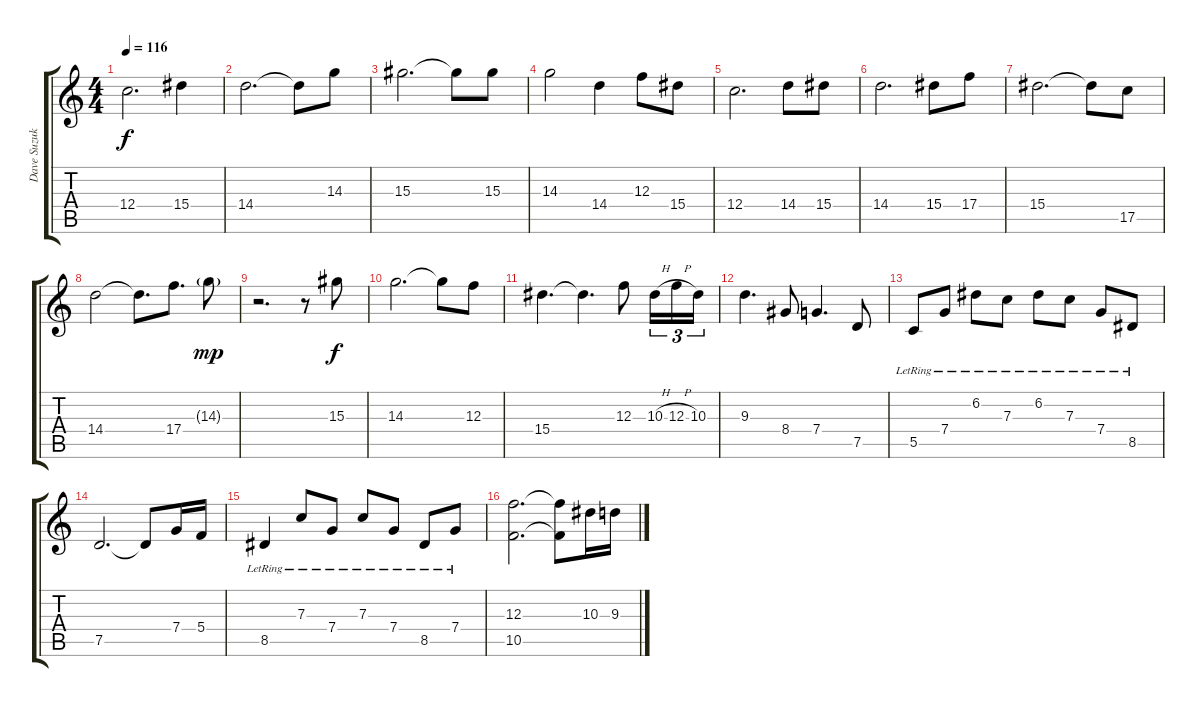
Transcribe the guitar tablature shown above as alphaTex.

\track ("Dave Suzuki (Acoustic)" "Dave Suzuk") {instrument acousticguitarnylon}
\staff {score tabs}
\tuning (D4 A3 F3 C3 G2 C2) {hide}
\ts (4 4)
\tempo 116
\clef g2
\ks c
12.4.2{d dy f} 15.4.4 |
14.4.2{d} 14.4{t}.8 14.3.8 |
15.3.2{d} 15.3{t}.8 15.3.8 |
14.3.2 14.4.4 12.3.8 15.4.8 |
12.4.2{d} 14.4.8 15.4.8 |
14.4.2{d} 15.4.8 17.4.8 |
15.4.2{d} 15.4{t}.8 17.5.8 |
14.4.2 14.4{t}.8{d} 17.4.8{d} 14.3{g}.8{dy mp} |
r.2{d} r.8 15.3.8{dy f} |
14.3.2{d} 14.3{t}.8 12.3.8 |
15.4.4{d} 15.4{t}.4{d} 12.3.8 10.3{h}.16{tu (3 2)} 12.3{h}.16{tu (3 2)} 10.3.16{tu (3 2)} |
9.3.4{d} 8.4.8 7.4.4{d} 7.5.8 |
5.5{lr}.8 7.4{lr}.8 6.2{lr}.8 7.3{lr}.8 6.2{lr}.8 7.3{lr}.8 7.4{lr}.8 8.5{lr}.8 |
7.5.2{d} 7.5{t}.8 7.4.16 5.4.16 |
8.5{lr}.4 7.3{lr}.8 7.4{lr}.8 7.3{lr}.8 7.4{lr}.8 8.5{lr}.8 7.4{lr}.8 |
(12.3 10.5).2{d} (12.3{t} 10.5{t}).8 10.3.16 9.3.16
